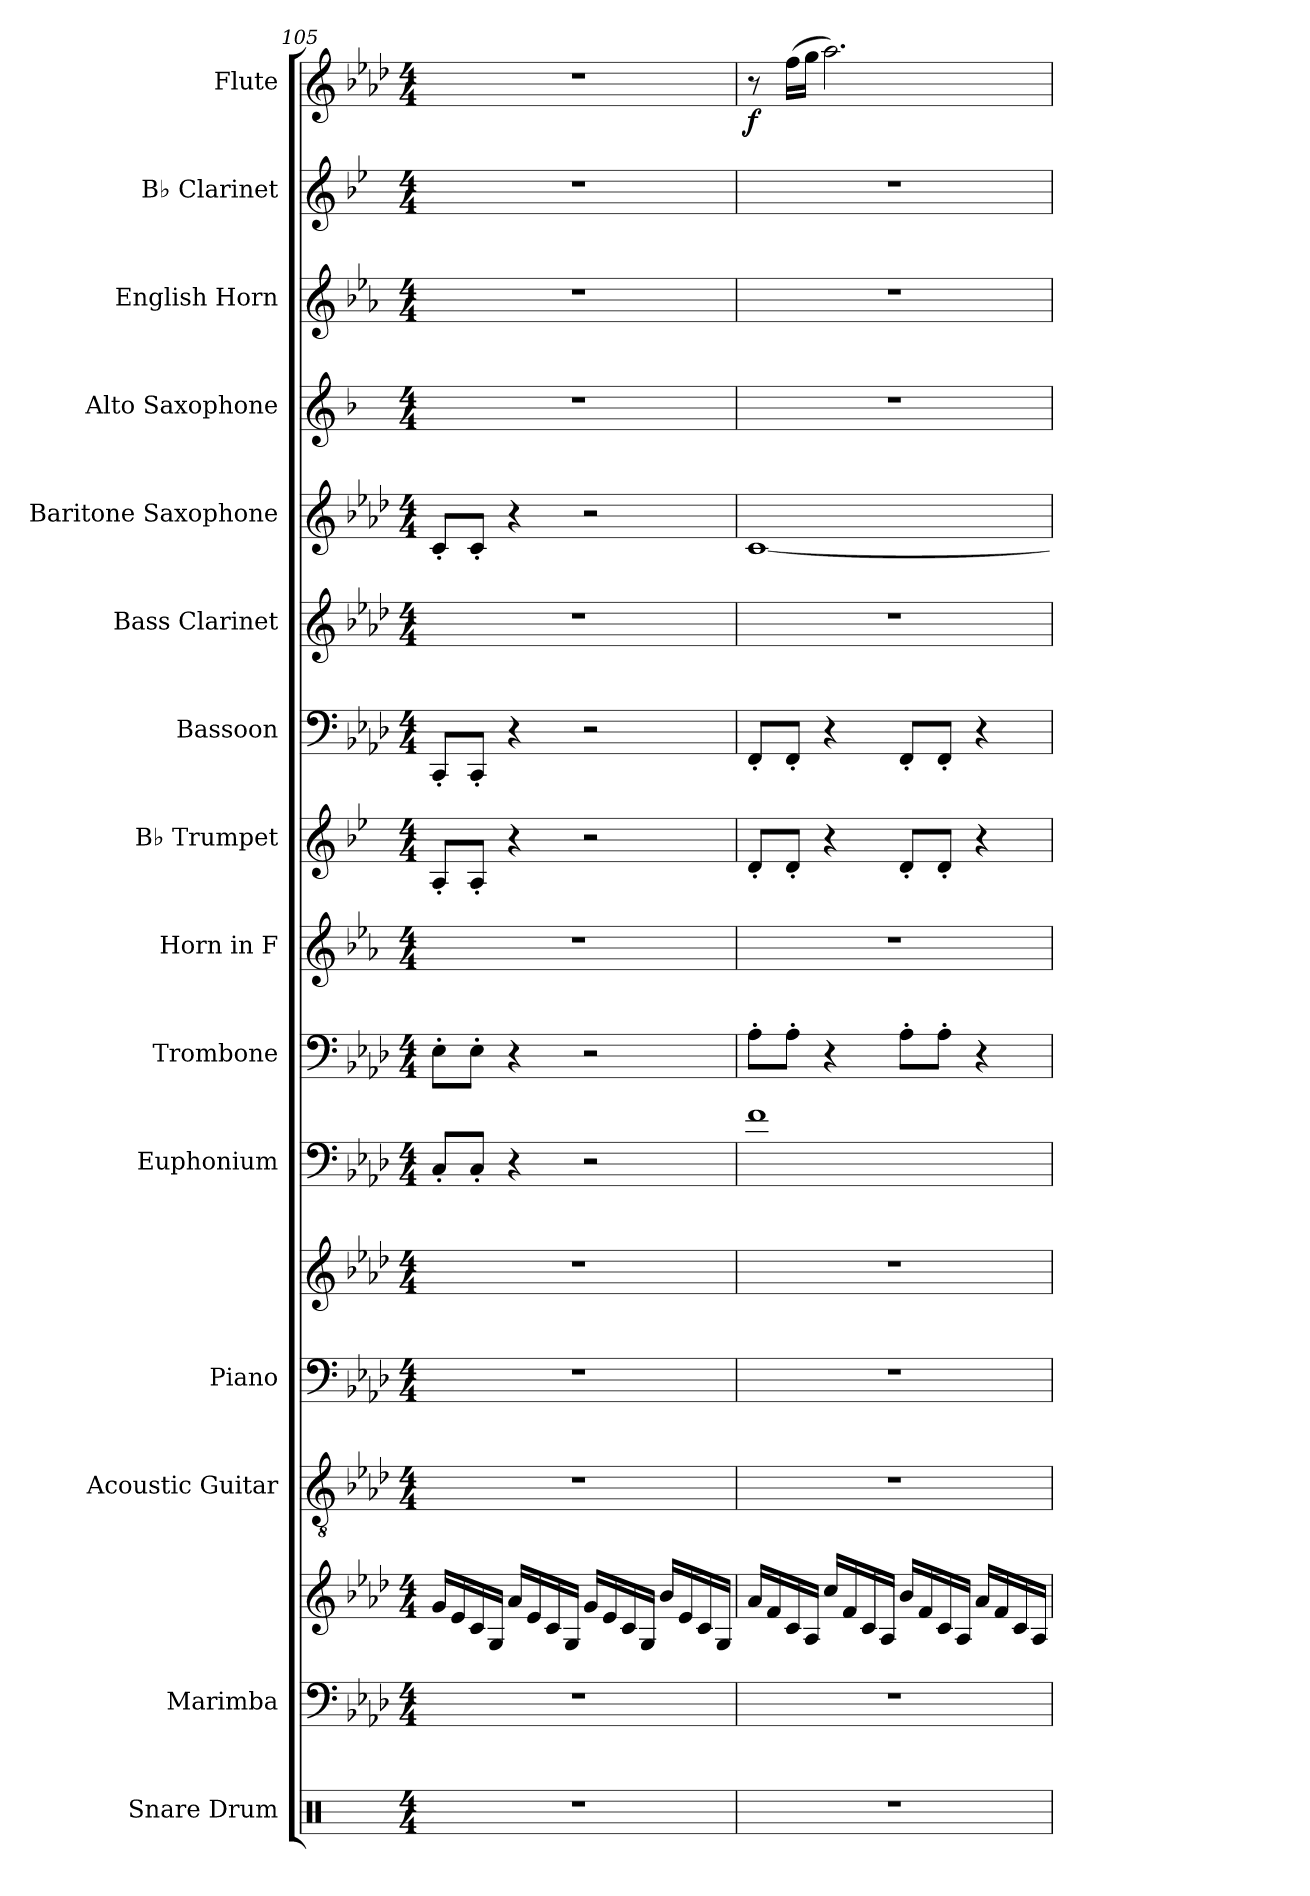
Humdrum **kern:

**kern	**kern	**kern	**kern	**kern	**kern	**kern	**kern	**kern	**kern	**kern	**kern	**kern	**kern	**kern	**kern	**kern	**dynam
*part15	*part14	*part14	*part13	*part12	*part12	*part11	*part10	*part9	*part8	*part7	*part6	*part5	*part4	*part3	*part2	*part1	*part1
*staff17	*staff16	*staff15	*staff14	*staff13	*staff12	*staff11	*staff10	*staff9	*staff8	*staff7	*staff6	*staff5	*staff4	*staff3	*staff2	*staff1	*staff1
*I"Snare Drum	*I"Marimba	*	*I"Acoustic Guitar	*I"Piano	*	*I"Euphonium	*I"Trombone	*I"Horn in F	*I"B♭ Trumpet	*I"Bassoon	*I"Bass Clarinet	*I"Baritone Saxophone	*I"Alto Saxophone	*I"English Horn	*I"B♭ Clarinet	*I"Flute	*
*I'Sn. Dr.	*I'Mrm.	*	*I'Guit.	*I'Pno.	*	*I'Eu.	*I'Trb.	*	*I'B♭ Tpt.	*I'Bsn.	*I'B. Cl.	*I'Bar. Sax.	*I'A. Sax.	*I'E. Hn.	*I'B♭ Cl.	*I'Fl.	*
*clefX	*clefF4	*clefG2	*clefGv2	*clefF4	*clefG2	*clefF4	*clefF4	*clefG2	*clefG2	*clefF4	*clefG2	*clefG2	*clefG2	*clefG2	*clefG2	*clefG2	*
*	*	*	*	*	*	*	*	*ITrd4c7	*ITrd1c2	*	*ITrd8c14	*ITrd12c21	*ITrd5c9	*ITrd4c7	*ITrd1c2	*	*
*k[]	*k[b-e-a-d-]	*k[b-e-a-d-]	*k[b-e-a-d-]	*k[b-e-a-d-]	*k[b-e-a-d-]	*k[b-e-a-d-]	*k[b-e-a-d-]	*k[b-e-a-d-]	*k[b-e-a-d-]	*k[b-e-a-d-]	*k[b-e-a-d-]	*k[b-e-a-d-]	*k[b-e-a-d-]	*k[b-e-a-d-]	*k[b-e-a-d-]	*k[b-e-a-d-]	*
*M4/4	*M4/4	*M4/4	*M4/4	*M4/4	*M4/4	*M4/4	*M4/4	*M4/4	*M4/4	*M4/4	*M4/4	*M4/4	*M4/4	*M4/4	*M4/4	*M4/4	*
=105	=105	=105	=105	=105	=105	=105	=105	=105	=105	=105	=105	=105	=105	=105	=105	=105	=105
1r	1r	16g/LL	1r	1r	1r	8C'/L	8E-'\L	1r	8G'/L	8CC'/L	1r	8C'/L	1r	1r	1r	1r	.
.	.	16e-/	.	.	.	.	.	.	.	.	.	.	.	.	.	.	.
.	.	16c/	.	.	.	8C'/J	8E-'\J	.	8G'/J	8CC'/J	.	8C'/J	.	.	.	.	.
.	.	16G/JJ	.	.	.	.	.	.	.	.	.	.	.	.	.	.	.
.	.	16a-/LL	.	.	.	4r	4r	.	4r	4r	.	4r	.	.	.	.	.
.	.	16e-/	.	.	.	.	.	.	.	.	.	.	.	.	.	.	.
.	.	16c/	.	.	.	.	.	.	.	.	.	.	.	.	.	.	.
.	.	16G/JJ	.	.	.	.	.	.	.	.	.	.	.	.	.	.	.
.	.	16g/LL	.	.	.	2r	2r	.	2r	2r	.	2r	.	.	.	.	.
.	.	16e-/	.	.	.	.	.	.	.	.	.	.	.	.	.	.	.
.	.	16c/	.	.	.	.	.	.	.	.	.	.	.	.	.	.	.
.	.	16G/JJ	.	.	.	.	.	.	.	.	.	.	.	.	.	.	.
.	.	16b-/LL	.	.	.	.	.	.	.	.	.	.	.	.	.	.	.
.	.	16e-/	.	.	.	.	.	.	.	.	.	.	.	.	.	.	.
.	.	16c/	.	.	.	.	.	.	.	.	.	.	.	.	.	.	.
.	.	16G/JJ	.	.	.	.	.	.	.	.	.	.	.	.	.	.	.
=106	=106	=106	=106	=106	=106	=106	=106	=106	=106	=106	=106	=106	=106	=106	=106	=106	=106
!	!	!	!	!	!	!	!	!	!	!	!	!	!	!	!	!	!LO:DY:b
1r	1r	16a-/LL	1r	1r	1r	1f	8A-'\L	1r	8c'/L	8FF'/L	1r	[1C	1r	1r	1r	8r	f
.	.	16f/	.	.	.	.	.	.	.	.	.	.	.	.	.	.	.
.	.	16c/	.	.	.	.	8A-'\J	.	8c'/J	8FF'/J	.	.	.	.	.	(16ff\LL	.
.	.	16A-/JJ	.	.	.	.	.	.	.	.	.	.	.	.	.	16gg\JJ	.
.	.	16cc/LL	.	.	.	.	4r	.	4r	4r	.	.	.	.	.	2.aa-\)	.
.	.	16f/	.	.	.	.	.	.	.	.	.	.	.	.	.	.	.
.	.	16c/	.	.	.	.	.	.	.	.	.	.	.	.	.	.	.
.	.	16A-/JJ	.	.	.	.	.	.	.	.	.	.	.	.	.	.	.
.	.	16b-/LL	.	.	.	.	8A-'\L	.	8c'/L	8FF'/L	.	.	.	.	.	.	.
.	.	16f/	.	.	.	.	.	.	.	.	.	.	.	.	.	.	.
.	.	16c/	.	.	.	.	8A-'\J	.	8c'/J	8FF'/J	.	.	.	.	.	.	.
.	.	16A-/JJ	.	.	.	.	.	.	.	.	.	.	.	.	.	.	.
.	.	16a-/LL	.	.	.	.	4r	.	4r	4r	.	.	.	.	.	.	.
.	.	16f/	.	.	.	.	.	.	.	.	.	.	.	.	.	.	.
.	.	16c/	.	.	.	.	.	.	.	.	.	.	.	.	.	.	.
.	.	16A-/JJ	.	.	.	.	.	.	.	.	.	.	.	.	.	.	.
=	=	=	=	=	=	=	=	=	=	=	=	=	=	=	=	=	=
*-	*-	*-	*-	*-	*-	*-	*-	*-	*-	*-	*-	*-	*-	*-	*-	*-	*-
